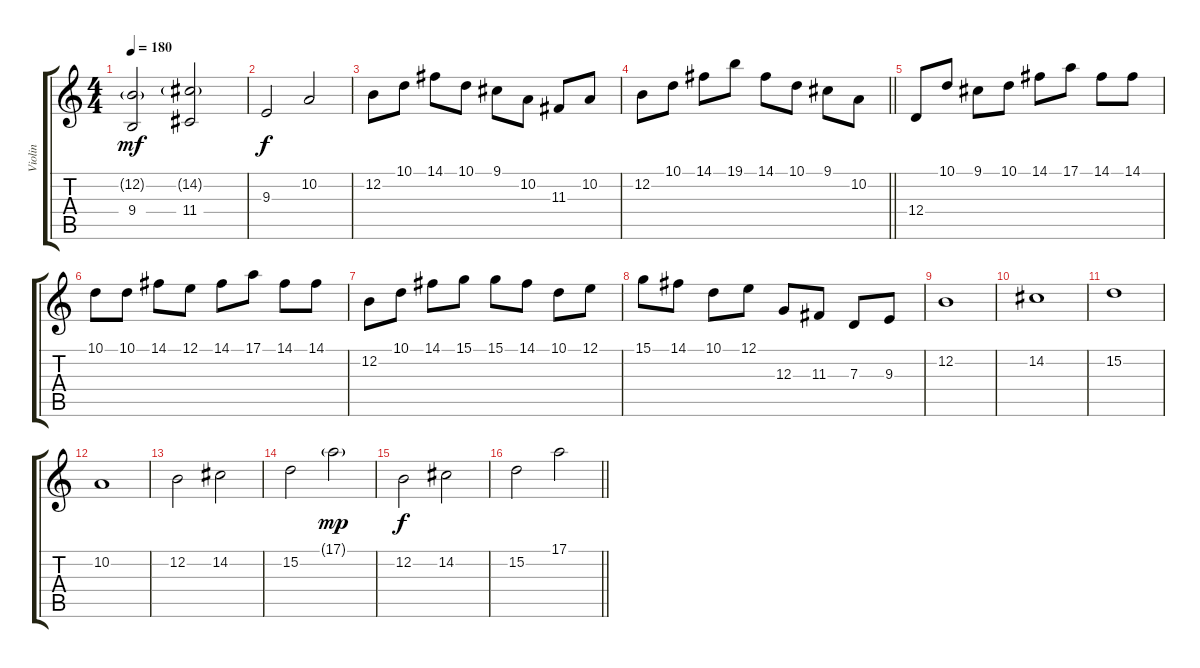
\track ("Violin" "Violin") {instrument violin}
\staff {score tabs}
\tuning (E4 B3 G3 D3 A2 E2) {hide}
\ts (4 4)
\tempo 180
\clef g2
\ks c
(12.2{g} 9.4).2{dy mf} (14.2{g} 11.4).2 |
9.3.2{dy f} 10.2.2 |
12.2.8 10.1.8 14.1.8 10.1.8 9.1.8 10.2.8 11.3.8 10.2.8 |
\barLineRight lightlight
12.2.8 10.1.8 14.1.8 19.1.8 14.1.8 10.1.8 9.1.8 10.2.8 |
12.4.8 10.1.8 9.1.8 10.1.8 14.1.8 17.1.8 14.1.8 14.1.8 |
10.1.8 10.1.8 14.1.8 12.1.8 14.1.8 17.1.8 14.1.8 14.1.8 |
12.2.8 10.1.8 14.1.8 15.1.8 15.1.8 14.1.8 10.1.8 12.1.8 |
15.1.8 14.1.8 10.1.8 12.1.8 12.3.8 11.3.8 7.3.8 9.3.8 |
12.2.1 |
14.2.1 |
15.2.1 |
10.2.1 |
12.2.2 14.2.2 |
15.2.2 17.1{g}.2{dy mp} |
12.2.2{dy f} 14.2.2 |
\barLineRight lightlight
15.2.2 17.1.2
